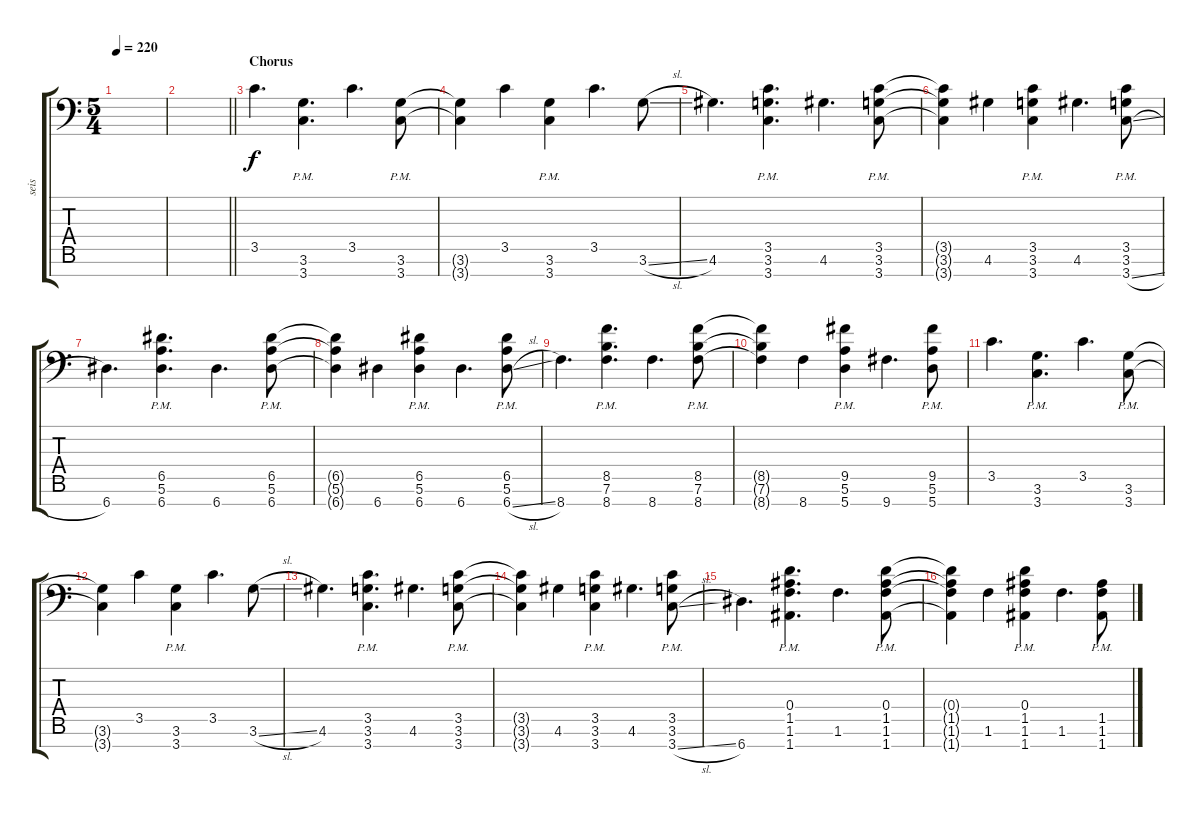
\track ("seis" "seis") {instrument distortionguitar bank 255}
\staff {score tabs}
\tuning (E4 B3 G3 D3 A2 E2 A1) {hide}
\ts (5 4)
\tempo 220
\clef f4
\ks c
|
\barLineRight lightlight
|
\section ("" "Chorus")
3.5.4{d} (3.6{pm} 3.7{pm}).4{d} 3.5.4{d} (3.6{pm} 3.7{pm}).8 |
(3.6{t} 3.7{t}).4 3.5.4 (3.6{pm} 3.7{pm}).4 3.5.4{d} 3.6{sl}.8 |
4.6.4{d} (3.5{pm} 3.6{pm} 3.7{pm}).4{d} 4.6.4{d} (3.5{pm} 3.6{pm} 3.7{pm}).8 |
(3.5{t} 3.6{t} 3.7{t}).4 4.6.4 (3.5{pm} 3.6{pm} 3.7{pm}).4 4.6.4{d} (3.5{pm} 3.6{pm} 3.7{sl pm}).8 |
6.7.4{d} (6.5{pm} 5.6{pm} 6.7{pm}).4{d} 6.7.4{d} (6.5{pm} 5.6{pm} 6.7{pm}).8 |
(6.5{t} 5.6{t} 6.7{t}).4 6.7.4 (6.5{pm} 5.6{pm} 6.7{pm}).4 6.7.4{d} (6.5{pm} 5.6{pm} 6.7{sl pm}).8 |
8.7.4{d} (8.5{pm} 7.6{pm} 8.7{pm}).4{d} 8.7.4{d} (8.5{pm} 7.6{pm} 8.7{pm}).8 |
(8.5{t} 7.6{t} 8.7{t}).4 8.7.4 (9.5{pm} 5.6{pm} 5.7{pm}).4 9.7.4{d} (9.5{pm} 5.6{pm} 5.7{pm}).8 |
3.5.4{d} (3.6{pm} 3.7{pm}).4{d} 3.5.4{d} (3.6{pm} 3.7{pm}).8 |
(3.6{t} 3.7{t}).4 3.5.4 (3.6{pm} 3.7{pm}).4 3.5.4{d} 3.6{sl}.8 |
4.6.4{d} (3.5{pm} 3.6{pm} 3.7{pm}).4{d} 4.6.4{d} (3.5{pm} 3.6{pm} 3.7{pm}).8 |
(3.5{t} 3.6{t} 3.7{t}).4 4.6.4 (3.5{pm} 3.6{pm} 3.7{pm}).4 4.6.4{d} (3.5{pm} 3.6{pm} 3.7{sl pm}).8 |
6.7.4{d} (0.4{pm} 1.5{pm} 1.6{pm} 1.7{pm}).4{d} 1.6.4{d} (0.4{pm} 1.5{pm} 1.6{pm} 1.7{pm}).8 |
(0.4{t} 1.5{t} 1.6{t} 1.7{t}).4 1.6.4 (0.4{pm} 1.5{pm} 1.6{pm} 1.7{pm}).4 1.6.4{d} (1.5{h pm} 1.6{pm} 1.7{h pm}).8
